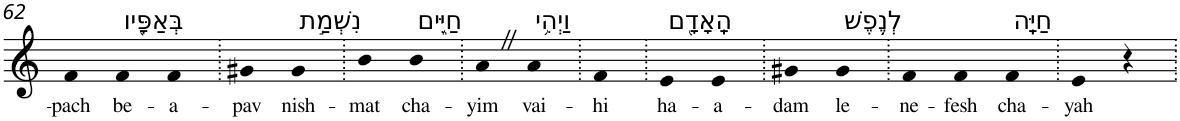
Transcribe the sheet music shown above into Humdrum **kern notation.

**kern	**text
*part1	*part1
*staff1	*staff1
*I"Piano	*
*I'Pno	*
!!LO:PB:g=z
*clefG2	*
*k[]	*
=62	=62
!	!LO:LY:b
4f	-pach
!LO:TX:a:t=בְּאַפָּ֖יו	!
!	!LO:LY:b
4f	be-
!	!LO:LY:b
4f	-a-
=63.	=63.
!	!LO:LY:b
4g#X	-pav
!LO:TX:a:t=נִשְׁמַ֣ת	!
!	!LO:LY:b
4g#	nish-
=64.	=64.
!	!LO:LY:b
4b	-mat
!LO:TX:a:t=חַיִּ֑ים	!
!	!LO:LY:b
4b	cha-
=65.	=65.
!	!LO:LY:b
4aZ	-yim
!LO:TX:a:t=וַיְהִ֥י	!
!	!LO:LY:b
4a	vai-
=66.	=66.
!	!LO:LY:b
4f	-hi
=67.	=67.
!LO:TX:a:t=הָֽאָדָ֖ם	!
!	!LO:LY:b
4e	ha-
!	!LO:LY:b
4e	-a-
=68.	=68.
!	!LO:LY:b
4g#X	-dam
!LO:TX:a:t=לְנֶ֥פֶשׁ	!
!	!LO:LY:b
4g#	le-
=69.	=69.
!	!LO:LY:b
4f	-ne-
!	!LO:LY:b
4f	-fesh
!LO:TX:a:t=חַיָּֽה	!
!	!LO:LY:b
4f	cha-
=70.	=70.
!	!LO:LY:b
4e	-yah
4r	.
=.	=.
*-	*-
